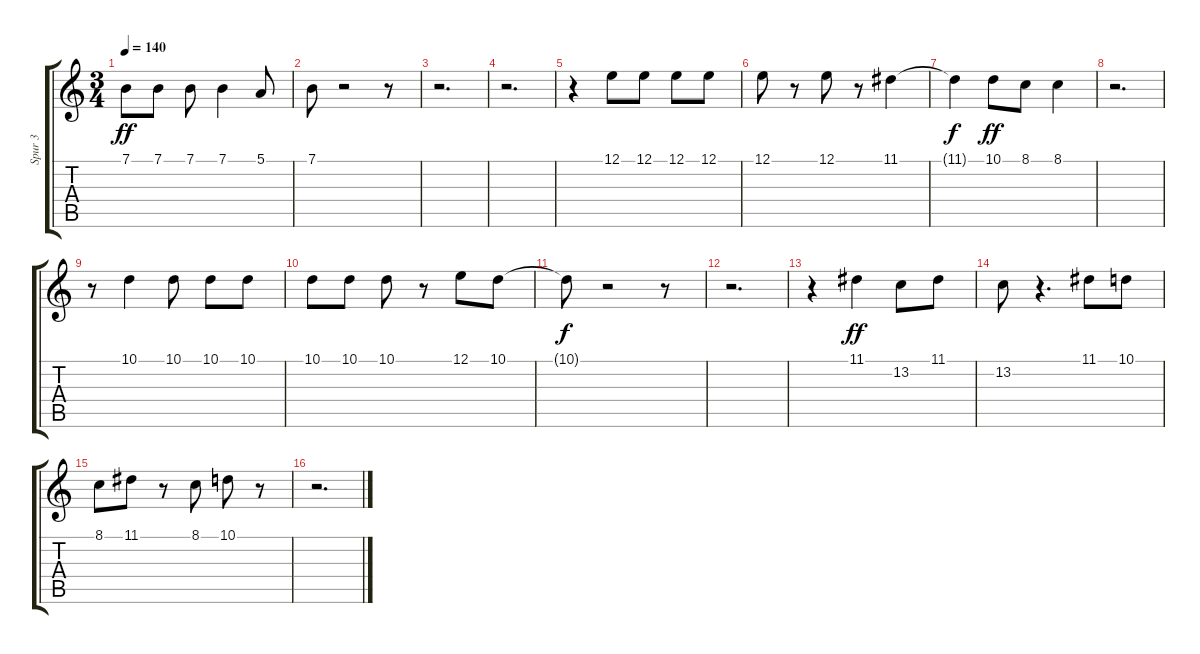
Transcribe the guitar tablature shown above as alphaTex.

\track ("Spur 3" "Spur 3") {instrument blownbottle}
\staff {score tabs}
\tuning (E4 B3 G3 D3 A2 E2) {hide}
\ts (3 4)
\tempo 140
\clef g2
\ks c
7.1.8{dy ff} 7.1.8 7.1.8 7.1.4 5.1.8 |
7.1.8 r.2 r.8 |
r.2{d} |
r.2{d} |
r.4 12.1.8 12.1.8 12.1.8 12.1.8 |
12.1.8 r.8 12.1.8 r.8 11.1.4 |
11.1{t}.4{dy f} 10.1.8{dy ff} 8.1.8 8.1.4 |
r.2{d} |
r.8 10.1.4 10.1.8 10.1.8 10.1.8 |
10.1.8 10.1.8 10.1.8 r.8 12.1.8 10.1.8 |
10.1{t}.8{dy f} r.2 r.8 |
r.2{d} |
r.4 11.1.4{dy ff} 13.2.8 11.1.8 |
13.2.8 r.4{d} 11.1.8 10.1.8 |
8.1.8 11.1.8 r.8 8.1.8 10.1.8 r.8 |
r.2{d}
